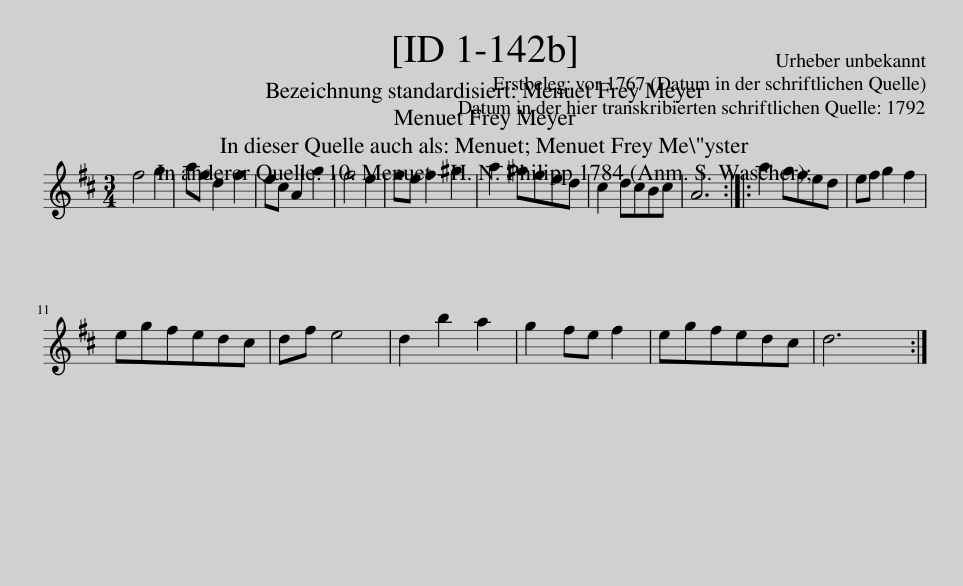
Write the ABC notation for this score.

X:1
L:1/8
M:3/4
I:linebreak $
K:D
V:1 treble
V:1
 f4 g2 | af d2 f2 | ec A2 g2 | f4 e2 | fe f2 ^g2 | %5
 a2 ^gfed | c2 dcBc | A6 :: a2 gfed | ef g2 f2 |$ %10
 egfedc | df e4 | d2 b2 a2 | g2 fe f2 | egfedc | %15
 d6 :| %16
